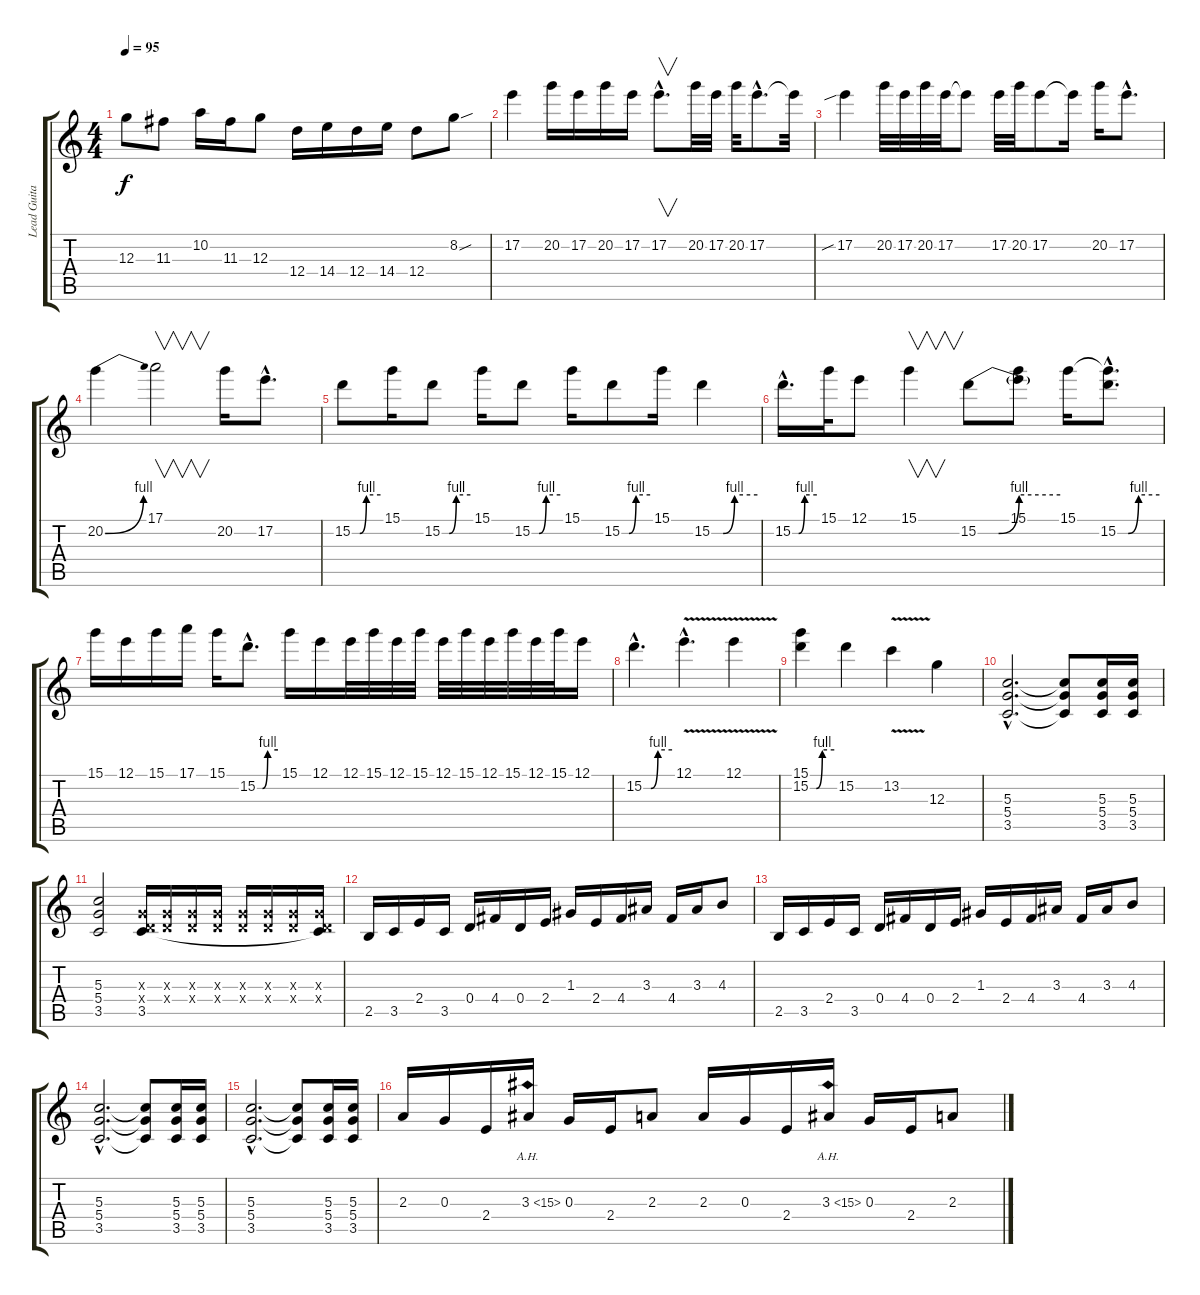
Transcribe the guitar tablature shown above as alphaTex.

\track ("Lead Guitar" "Lead Guita") {instrument acousticguitarsteel}
\staff {score tabs}
\tuning (E4 B3 G3 D3 A2 E2) {hide}
\ts (4 4)
\tempo 95
\clef g2
\ks c
12.3.8{dy f} 11.3.8 10.2.16 11.3.16 12.3.8 12.4.16 14.4.16 12.4.16 14.4.16 12.4.8 8.2{sou}.8 |
17.2.4 20.2.16 17.2.16 20.2.16 17.2.16 17.2{hac}.8{v d} 20.2.32 17.2.32 20.2.32 17.2{hac}.8{d} 17.2{t}.32 |
17.2{sib}.4 20.2.32 17.2.32 20.2.32 17.2.32 17.2{t}.8 17.2.32 20.2.32 17.2.8 17.2{t}.16 20.2.16 17.2{hac}.8{d} |
20.2{be (bend 0 0 60 4)}.4 17.1.2{v} 20.2.16 17.2{hac}.8{d} |
15.2{be (custom 0 0 16 0 30 4 60 4)}.8 15.1.16 15.2{be (custom 0 0 15 0 30 4 60 4)}.8 15.1.16 15.2{be (custom 0 0 15 0 30 4 60 4)}.8 15.1.16 15.2{be (custom 0 0 15 0 30 4 60 4)}.8 15.1.16 15.2{be (custom 0 0 15 0 30 4 60 4)}.4 |
15.2{be (custom 0 0 15 0 30 4 60 4) hac}.16{d} 15.1.32 12.1.8 15.1.4{v} 15.2{be (custom 0 0 15 0 30 4 60 4)}.8 (15.1 15.2{t}).8 15.1.16 (15.1{hac t} 15.2{be (custom 0 0 15 0 30 4 60 4) hac}).8{d} |
15.1.16 12.1.16 15.1.16 17.1.16 15.1.16 15.2{be (custom 0 0 15 0 30 4 60 4) hac}.8{d} 15.1.16 12.1.16 12.1.32 15.1.32 12.1.32 15.1.32 12.1.32 15.1.32 12.1.32 15.1.32 12.1.32 15.1.32 12.1.16 |
15.2{be (custom 0 0 15 0 30 4 60 4) hac}.4{d} 12.1{v hac}.4{d} 12.1{v}.4 |
(15.1 15.2{be (custom 0 0 15 0 30 4 60 4)}).4 15.2.4 13.2{v}.4 12.3.4 |
(5.3{hac} 5.4{hac} 3.5{hac}).2{d} (5.3{t} 5.4{t} 3.5{t}).8 (5.3 5.4 3.5).16 (5.3 5.4 3.5).16 |
(5.3 5.4 3.5).2 (0.3{x} 0.4{x} 3.5).16 (0.3{x} 0.4{x}).16 (0.3{x} 0.4{x}).16 (0.3{x} 0.4{x}).16 (0.3{x} 0.4{x}).16 (0.3{x} 0.4{x}).16 (0.3{x} 0.4{x}).16 (0.3{x} 0.4{x} 3.5{t}).16 |
2.5.16 3.5.16 2.4.16 3.5.16 0.4.16 4.4.16 0.4.16 2.4.16 1.3.16 2.4.16 4.4.16 3.3.16 4.4.16 3.3.16 4.3.8 |
2.5.16 3.5.16 2.4.16 3.5.16 0.4.16 4.4.16 0.4.16 2.4.16 1.3.16 2.4.16 4.4.16 3.3.16 4.4.16 3.3.16 4.3.8 |
(5.3{hac} 5.4{hac} 3.5{hac}).2{d} (5.3{t} 5.4{t} 3.5{t}).8 (5.3 5.4 3.5).16 (5.3 5.4 3.5).16 |
(5.3{hac} 5.4{hac} 3.5{hac}).2{d} (5.3{t} 5.4{t} 3.5{t}).8 (5.3 5.4 3.5).16 (5.3 5.4 3.5).16 |
2.3.16 0.3.16 2.4.16 3.3{ah 12}.16 0.3.16 2.4.16 2.3.8 2.3.16 0.3.16 2.4.16 3.3{ah 12}.16 0.3.16 2.4.16 2.3.8
